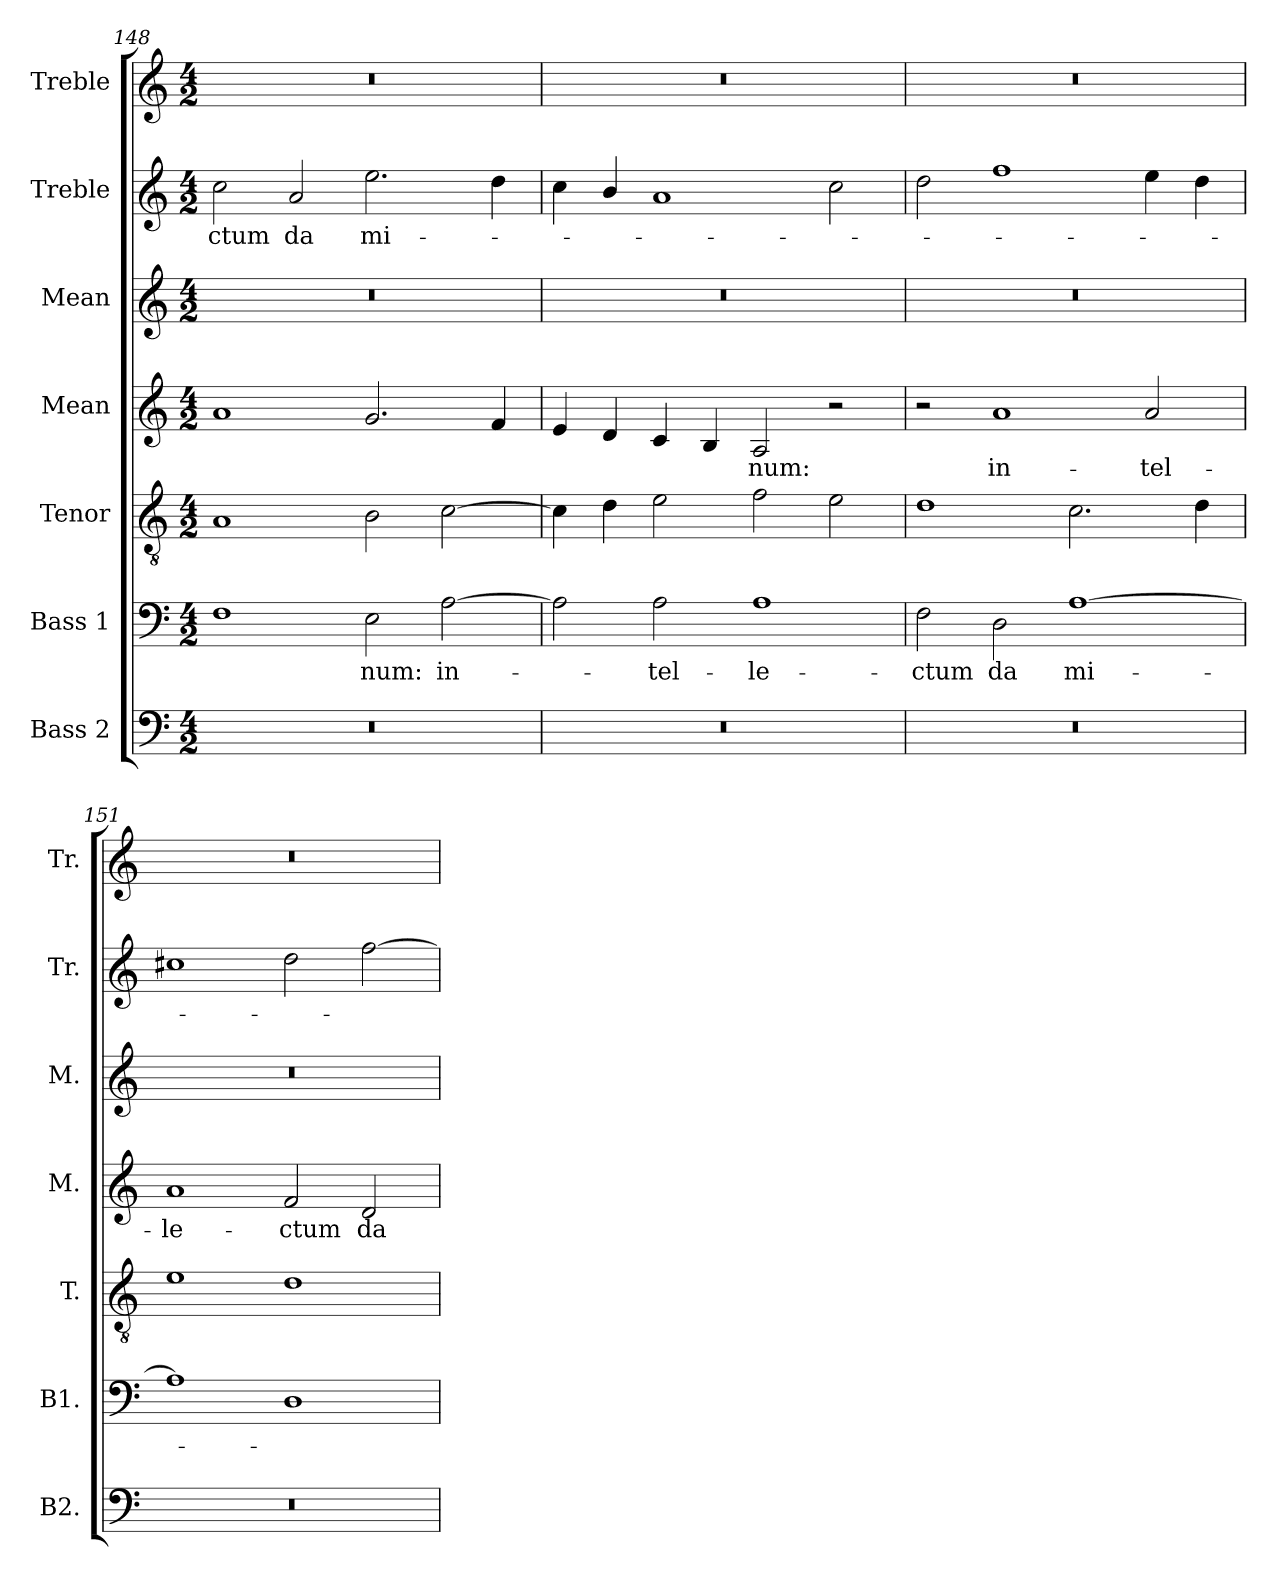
**kern	**kern	**text	**kern	**kern	**text	**kern	**kern	**text	**kern
*part7	*part6	*part6	*part5	*part4	*part4	*part3	*part2	*part2	*part1
*staff7	*staff6	*staff6	*staff5	*staff4	*staff4	*staff3	*staff2	*staff2	*staff1
*I"Bass 2	*I"Bass 1	*	*I"Tenor	*I"Mean	*	*I"Mean	*I"Treble	*	*I"Treble
*I'B2.	*I'B1.	*	*I'T.	*I'M.	*	*I'M.	*I'Tr.	*	*I'Tr.
*clefF4	*clefF4	*	*clefGv2	*clefG2	*	*clefG2	*clefG2	*	*clefG2
*	*	*	*ITrd7c12	*	*	*	*	*	*
*k[]	*k[]	*	*k[]	*k[]	*	*k[]	*k[]	*	*k[]
*C:	*C:	*	*C:	*C:	*	*C:	*C:	*	*C:
*M4/2	*M4/2	*	*M4/2	*M4/2	*	*M4/2	*M4/2	*	*M4/2
=148	=148	=148	=148	=148	=148	=148	=148	=148	=148
!LO:N:vis=1	!	!	!	!	!	!LO:N:vis=1	!	!	!
!	!	!	!	!	!	!	!	!LO:LY:b:color=#000000	!LO:N:vis=1
0r	1Fi	.	1AAi	1ai	.	0r	2cci\	-ctum	0r
!	!	!	!	!	!	!	!	!LO:LY:b:color=#000000	!
.	.	.	.	.	.	.	2ai/	da	.
!	!	!LO:LY:b:color=#000000	!	!	!	!	!	!	!
!	!	!	!	!	!	!	!	!LO:LY:b:color=#000000	!
.	2Ei\	-num:	2BBi\	2.gi/	.	.	2.eei\	mi-	.
!	!	!LO:LY:b:color=#000000	!	!	!	!	!	!	!
.	[2Ai\	in-	[2Ci\	.	.	.	.	.	.
.	.	.	.	4fi/	.	.	4ddi\	.	.
=149	=149	=149	=149	=149	=149	=149	=149	=149	=149
!LO:N:vis=1	!	!	!	!	!	!LO:N:vis=1	!	!	!LO:N:vis=1
0r	2Ai\]	.	4Ci\]	4ei/	.	0r	4cci\	.	0r
.	.	.	4Di\	4di/	.	.	4bi/	.	.
!	!	!LO:LY:b:color=#000000	!	!	!	!	!	!	!
.	2Ai\	-tel-	2Ei\	4ci/	.	.	1ai	.	.
.	.	.	.	4Bi/	.	.	.	.	.
!	!	!LO:LY:b:color=#000000	!	!	!	!	!	!	!
!	!	!	!	!	!LO:LY:b:color=#000000	!	!	!	!
.	1Ai	-le-	2Fi\	2Ai/	-num:	.	.	.	.
.	.	.	2Ei\	2r	.	.	2cci\	.	.
=150	=150	=150	=150	=150	=150	=150	=150	=150	=150
!LO:N:vis=1	!	!	!	!	!	!	!	!	!
!	!	!LO:LY:b:color=#000000	!	!	!	!LO:N:vis=1	!	!	!LO:N:vis=1
0r	2Fi\	-ctum	1Di	2r	.	0r	2ddi\	.	0r
!	!	!LO:LY:b:color=#000000	!	!	!	!	!	!	!
!	!	!	!	!	!LO:LY:b:color=#000000	!	!	!	!
.	2Di\	da	.	1ai	in-	.	1ffi	.	.
!	!	!LO:LY:b:color=#000000	!	!	!	!	!	!	!
.	[1Ai	mi-	2.Ci\	.	.	.	.	.	.
!	!	!	!	!	!LO:LY:b:color=#000000	!	!	!	!
.	.	.	.	2ai/	-tel-	.	4eei\	.	.
.	.	.	4Di\	.	.	.	4ddi\	.	.
=151	=151	=151	=151	=151	=151	=151	=151	=151	=151
!LO:N:vis=1	!	!	!	!	!	!	!	!	!
!	!	!	!	!	!LO:LY:b:color=#000000	!LO:N:vis=1	!	!	!LO:N:vis=1
0r	1Ai]	.	1Ei	1ai	-le-	0r	1cc#Xi	.	0r
!	!	!	!	!	!LO:LY:b:color=#000000	!	!	!	!
.	1Di	.	1Di	2fi/	-ctum	.	2ddi\	.	.
!	!	!	!	!	!LO:LY:b:color=#000000	!	!	!	!
.	.	.	.	2di/	da	.	[2ffi\	.	.
=	=	=	=	=	=	=	=	=	=
*-	*-	*-	*-	*-	*-	*-	*-	*-	*-
